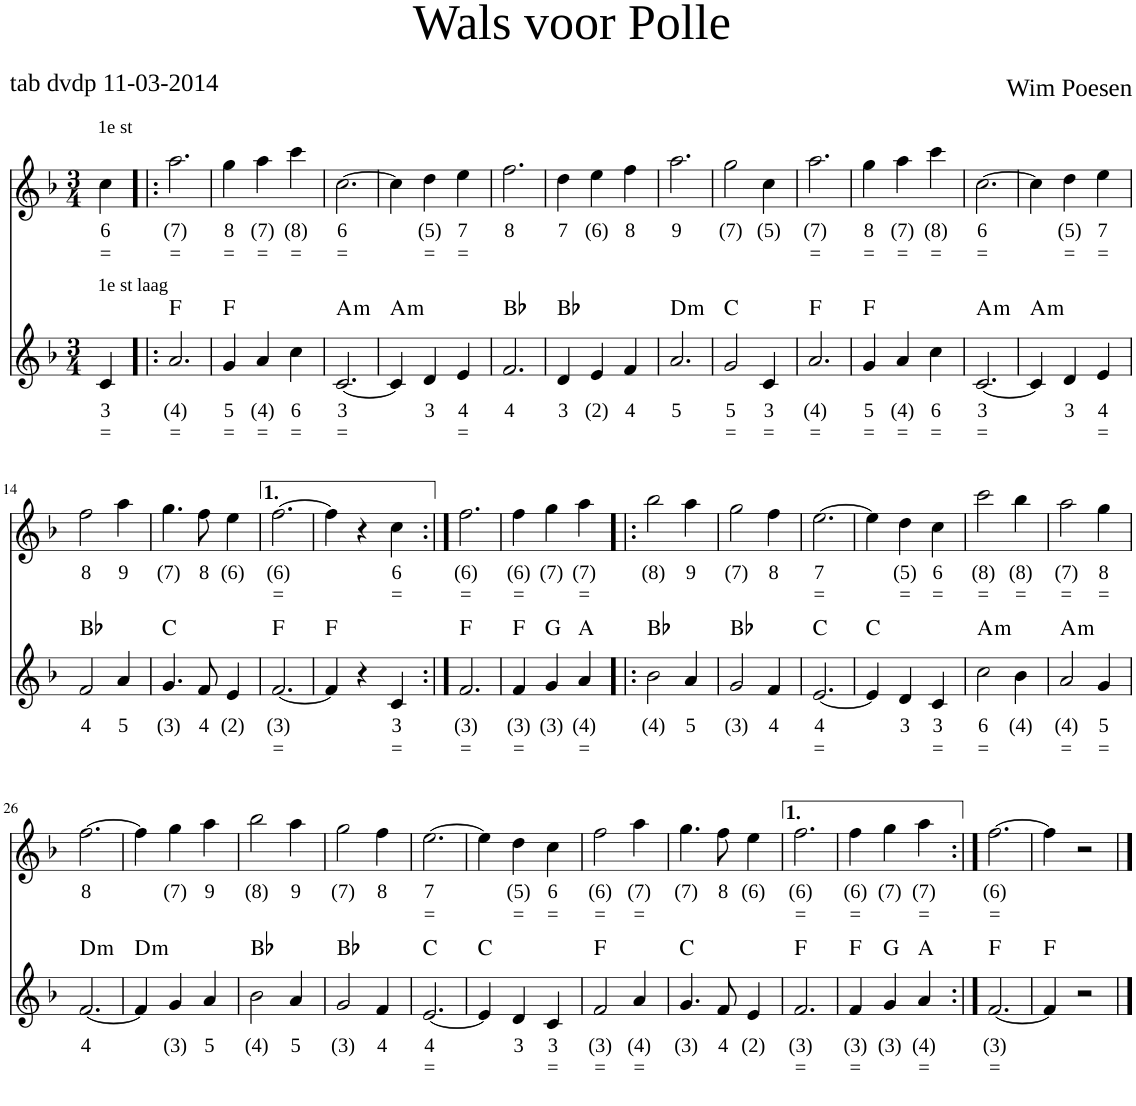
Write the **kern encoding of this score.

**kern	**text	**text	**kern	**text	**text	**kern	**text	**text	**harte	**kern	**text	**text
*part4	*part4	*part4	*part3	*part3	*part3	*part2	*part2	*part2	*part2	*part1	*part1	*part1
*staff4	*staff4	*staff4	*staff3	*staff3	*staff3	*staff2	*staff2	*staff2	*	*staff1	*staff1	*staff1
*I"Voice	*	*	*I"Voice	*	*	*I"Voice	*	*	*	*I"Voice	*	*
*stria5	*	*	*stria5	*	*	*	*	*	*	*	*	*
*clefG2	*	*	*clefG2	*	*	*clefG2	*	*	*	*clefG2	*	*
*k[b-]	*	*	*k[b-]	*	*	*k[b-]	*	*	*	*k[b-]	*	*
*M3/4	*	*	*M3/4	*	*	*M3/4	*	*	*	*M3/4	*	*
=1	=1	=1	=1	=1	=1	=1	=1	=1	=1	=1	=1	=1
!	!	!	!	!	!	!	!	!	!	!LO:TX:a:t=1e st	!	!
!	!	!	!	!	!	!LO:TX:a:t=1e st laag	!	!	!	!	!	!
!	!	!	!LO:TX:a:t=2e st	!	!	!	!	!	!	!	!	!
!LO:TX:a:t=2e st hoog	!	!	!	!	!	!	!	!	!	!	!	!
!	!	!	!	!	!	!	!LO:LY:b	!LO:LY:b	!	!	!LO:LY:b	!LO:LY:b
4cc	6	=	4c	3	=	4c/	3	=	.	4cc\	6	=
=2!|:	=2!|:	=2!|:	=2!|:	=2!|:	=2!|:	=2!|:	=2!|:	=2!|:	=2!|:	=2!|:	=2!|:	=2!|:
!	!	!	!	!	!	!	!LO:LY:b	!LO:LY:b	!	!	!LO:LY:b	!LO:LY:b
2.ff	(6)	=	2.f	(3)	=	2.a/	(4)	=	F:maj	2.aa\	(7)	=
=3	=3	=3	=3	=3	=3	=3	=3	=3	=3	=3	=3	=3
!	!	!	!	!	!	!	!LO:LY:b	!LO:LY:b	!	!	!LO:LY:b	!LO:LY:b
4ee	7	=	4e	4	=	4g/	5	=	F:maj	4gg\	8	=
!	!	!	!	!	!	!	!LO:LY:b	!LO:LY:b	!	!	!LO:LY:b	!LO:LY:b
4dd	(5)	=	4d	3	.	4a/	(4)	=	.	4aa\	(7)	=
!	!	!	!	!	!	!	!LO:LY:b	!LO:LY:b	!	!	!LO:LY:b	!LO:LY:b
4cc	6	=	4c	3	=	4cc\	6	=	.	4ccc\	(8)	=
=4	=4	=4	=4	=4	=4	=4	=4	=4	=4	=4	=4	=4
!	!	!	!	!	!	!	!LO:LY:b	!LO:LY:b	!LO:H:kt=m	!	!LO:LY:b	!LO:LY:b
[2.ee	7	=	[2.e	4	=	[2.c/	3	=	A:min	[2.cc\	6	=
=5	=5	=5	=5	=5	=5	=5	=5	=5	=5	=5	=5	=5
!	!	!	!	!	!	!	!	!	!LO:H:kt=m	!	!	!
4ee]	.	.	4e]	.	.	4c/]	.	.	A:min	4cc\]	.	.
!	!	!	!	!	!	!	!LO:LY:b	!	!	!	!LO:LY:b	!LO:LY:b
4ff	(6)	=	4f	(3)	=	4d/	3	.	.	4dd\	(5)	=
!	!	!	!	!	!	!	!LO:LY:b	!LO:LY:b	!	!	!LO:LY:b	!LO:LY:b
4ee	7	=	4e	4	=	4e/	4	=	.	4ee\	7	=
=6	=6	=6	=6	=6	=6	=6	=6	=6	=6	=6	=6	=6
!	!	!	!	!	!	!	!LO:LY:b	!	!	!	!LO:LY:b	!
2.dd	7	.	2.d	3	.	2.f/	4	.	Bb:maj	2.ff\	8	.
=7	=7	=7	=7	=7	=7	=7	=7	=7	=7	=7	=7	=7
!	!	!	!	!	!	!	!LO:LY:b	!	!	!	!LO:LY:b	!
4dd	7	.	4d	3	.	4d/	3	.	Bb:maj	4dd\	7	.
!	!	!	!	!	!	!	!LO:LY:b	!	!	!	!LO:LY:b	!
4cc	(5)	.	4c	3	=	4e/	(2)	.	.	4ee\	(6)	.
!	!	!	!	!	!	!	!LO:LY:b	!	!	!	!LO:LY:b	!
4dd	7	.	4d	3	.	4f/	4	.	.	4ff\	8	.
=8	=8	=8	=8	=8	=8	=8	=8	=8	=8	=8	=8	=8
!	!	!	!	!	!	!	!LO:LY:b	!	!LO:H:kt=m	!	!LO:LY:b	!
2.ff	8	.	2.f	4	.	2.a/	5	.	D:min	2.aa\	9	.
=9	=9	=9	=9	=9	=9	=9	=9	=9	=9	=9	=9	=9
!	!	!	!	!	!	!	!LO:LY:b	!LO:LY:b	!	!	!LO:LY:b	!
2ee	7	=	2e	4	=	2g/	5	=	C:maj	2gg\	(7)	.
!	!	!	!	!	!	!	!LO:LY:b	!LO:LY:b	!	!	!LO:LY:b	!
4cc	6	=	4c	3	=	4c/	3	=	.	4cc\	(5)	.
=10	=10	=10	=10	=10	=10	=10	=10	=10	=10	=10	=10	=10
!	!	!	!	!	!	!	!LO:LY:b	!LO:LY:b	!	!	!LO:LY:b	!LO:LY:b
2.ff	(6)	=	2.f	(3)	.	2.a/	(4)	=	F:maj	2.aa\	(7)	=
=11	=11	=11	=11	=11	=11	=11	=11	=11	=11	=11	=11	=11
!	!	!	!	!	!	!	!LO:LY:b	!LO:LY:b	!	!	!LO:LY:b	!LO:LY:b
4ee	7	=	4e	4	=	4g/	5	=	F:maj	4gg\	8	=
!	!	!	!	!	!	!	!LO:LY:b	!LO:LY:b	!	!	!LO:LY:b	!LO:LY:b
4dd	(5)	=	4d	3	.	4a/	(4)	=	.	4aa\	(7)	=
!	!	!	!	!	!	!	!LO:LY:b	!LO:LY:b	!	!	!LO:LY:b	!LO:LY:b
4cc	6	=	4c	3	=	4cc\	6	=	.	4ccc\	(8)	=
=12	=12	=12	=12	=12	=12	=12	=12	=12	=12	=12	=12	=12
!	!	!	!	!	!	!	!LO:LY:b	!LO:LY:b	!LO:H:kt=m	!	!LO:LY:b	!LO:LY:b
[2.ee	7	=	[2.e	4	=	[2.c/	3	=	A:min	[2.cc\	6	=
=13	=13	=13	=13	=13	=13	=13	=13	=13	=13	=13	=13	=13
!	!	!	!	!	!	!	!	!	!LO:H:kt=m	!	!	!
4ee]	.	.	4e]	.	.	4c/]	.	.	A:min	4cc\]	.	.
!	!	!	!	!	!	!	!LO:LY:b	!	!	!	!LO:LY:b	!LO:LY:b
4ff	(6)	=	4f	(3)	=	4d/	3	.	.	4dd\	(5)	=
!	!	!	!	!	!	!	!LO:LY:b	!LO:LY:b	!	!	!LO:LY:b	!LO:LY:b
4ee	7	=	4e	4	=	4e/	4	=	.	4ee\	7	=
!!LO:LB:g=z
=14	=14	=14	=14	=14	=14	=14	=14	=14	=14	=14	=14	=14
!	!	!	!	!	!	!	!LO:LY:b	!	!	!	!LO:LY:b	!
2.dd	7	.	2.d	3	.	2f/	4	.	Bb:maj	2ff\	8	.
!	!	!	!	!	!	!	!LO:LY:b	!	!	!	!LO:LY:b	!
.	.	.	.	.	.	4a/	5	.	.	4aa\	9	.
=15	=15	=15	=15	=15	=15	=15	=15	=15	=15	=15	=15	=15
!	!	!	!	!	!	!	!LO:LY:b	!	!	!	!LO:LY:b	!
4cc	6	=	4c	3	=	4.g/	(3)	.	C:maj	4.gg\	(7)	.
4dd	(5)	=	4d	3	.	.	.	.	.	.	.	.
!	!	!	!	!	!	!	!LO:LY:b	!	!	!	!LO:LY:b	!
.	.	.	.	.	.	8f/	4	.	.	8ff\	8	.
!	!	!	!	!	!	!	!LO:LY:b	!	!	!	!LO:LY:b	!
4ee	7	=	4e	(2)	.	4e/	(2)	.	.	4ee\	(6)	.
=16	=16	=16	=16	=16	=16	=16	=16	=16	=16	=16	=16	=16
!	!	!	!	!	!	!	!LO:LY:b	!LO:LY:b	!	!	!LO:LY:b	!LO:LY:b
[2.ff	(6)	=	[2.f	(3)	=	[2.f/	(3)	=	F:maj	[2.ff\	(6)	=
=17	=17	=17	=17	=17	=17	=17	=17	=17	=17	=17	=17	=17
4ff]	.	.	4f]	.	.	4f/]	.	.	F:maj	4ff\]	.	.
4r	.	.	4r	.	.	4r	.	.	.	4r	.	.
!	!	!	!	!	!	!	!LO:LY:b	!LO:LY:b	!	!	!LO:LY:b	!LO:LY:b
4cc	6	=	4c	3	=	4c/	3	=	.	4cc\	6	=
=18:|!	=18:|!	=18:|!	=18:|!	=18:|!	=18:|!	=18:|!	=18:|!	=18:|!	=18:|!	=18:|!	=18:|!	=18:|!
!	!	!	!	!	!	!	!LO:LY:b	!LO:LY:b	!	!	!LO:LY:b	!LO:LY:b
2.f	(3)	=	2.f	(3)	=	2.f/	(3)	=	F:maj	2.ff\	(6)	=
=19	=19	=19	=19	=19	=19	=19	=19	=19	=19	=19	=19	=19
!	!	!	!	!	!	!	!LO:LY:b	!LO:LY:b	!	!	!LO:LY:b	!LO:LY:b
4f	(3)	=	4f	(3)	=	4f/	(3)	=	F:maj	4ff\	(6)	=
!	!	!	!	!	!	!	!LO:LY:b	!	!	!	!LO:LY:b	!
4b-	(4)	=	4b-	(4)	.	4g/	(3)	.	G:maj	4gg\	(7)	.
!	!	!	!	!	!	!	!LO:LY:b	!LO:LY:b	!	!	!LO:LY:b	!LO:LY:b
4cc	6	=	4cc	6	=	4a/	(4)	=	A:maj	4aa\	(7)	=
=20!|:	=20!|:	=20!|:	=20!|:	=20!|:	=20!|:	=20!|:	=20!|:	=20!|:	=20!|:	=20!|:	=20!|:	=20!|:
!	!	!	!	!	!	!	!LO:LY:b	!	!	!	!LO:LY:b	!
2.r	.	.	2dd	7	.	2b-\	(4)	.	Bb:maj	2bb-\	(8)	.
!	!	!	!	!	!	!	!LO:LY:b	!	!	!	!LO:LY:b	!
.	.	.	4cc	(5)	.	4a/	5	.	.	4aa\	9	.
=21	=21	=21	=21	=21	=21	=21	=21	=21	=21	=21	=21	=21
!	!	!	!	!	!	!	!LO:LY:b	!	!	!	!LO:LY:b	!
2.r	.	.	2b-	(4)	.	2g/	(3)	.	Bb:maj	2gg\	(7)	.
!	!	!	!	!	!	!	!LO:LY:b	!	!	!	!LO:LY:b	!
.	.	.	4a	5	.	4f/	4	.	.	4ff\	8	.
=22	=22	=22	=22	=22	=22	=22	=22	=22	=22	=22	=22	=22
!	!	!	!	!	!	!	!LO:LY:b	!LO:LY:b	!	!	!LO:LY:b	!LO:LY:b
2.r	.	.	[2.g	(3)	.	[2.e/	4	=	C:maj	[2.ee\	7	=
=23	=23	=23	=23	=23	=23	=23	=23	=23	=23	=23	=23	=23
2.r	.	.	4g]	.	.	4e/]	.	.	C:maj	4ee\]	.	.
!	!	!	!	!	!	!	!LO:LY:b	!	!	!	!LO:LY:b	!LO:LY:b
.	.	.	4a	5	.	4d/	3	.	.	4dd\	(5)	=
!	!	!	!	!	!	!	!LO:LY:b	!LO:LY:b	!	!	!LO:LY:b	!LO:LY:b
.	.	.	4b-	(4)	.	4c/	3	=	.	4cc\	6	=
=24	=24	=24	=24	=24	=24	=24	=24	=24	=24	=24	=24	=24
!	!	!	!	!	!	!	!LO:LY:b	!LO:LY:b	!LO:H:kt=m	!	!LO:LY:b	!LO:LY:b
2.r	.	.	2.ee	7	=	2cc\	6	=	A:min	2ccc\	(8)	=
!	!	!	!	!	!	!	!LO:LY:b	!	!	!	!LO:LY:b	!LO:LY:b
.	.	.	.	.	.	4b-\	(4)	.	.	4bb-\	(8)	=
=25	=25	=25	=25	=25	=25	=25	=25	=25	=25	=25	=25	=25
!	!	!	!	!	!	!	!LO:LY:b	!LO:LY:b	!LO:H:kt=m	!	!LO:LY:b	!LO:LY:b
2.r	.	.	2cc	6	=	2a/	(4)	=	A:min	2aa\	(7)	=
!	!	!	!	!	!	!	!LO:LY:b	!LO:LY:b	!	!	!LO:LY:b	!LO:LY:b
.	.	.	4b-	(4)	.	4g/	5	=	.	4gg\	8	=
!!LO:LB:g=z
=26	=26	=26	=26	=26	=26	=26	=26	=26	=26	=26	=26	=26
!	!	!	!	!	!	!	!LO:LY:b	!	!LO:H:kt=m	!	!LO:LY:b	!
2.r	.	.	[2.a	5	.	[2.f/	4	.	D:min	[2.ff\	8	.
=27	=27	=27	=27	=27	=27	=27	=27	=27	=27	=27	=27	=27
!	!	!	!	!	!	!	!	!	!LO:H:kt=m	!	!	!
2.r	.	.	4a]	.	.	4f/]	.	.	D:min	4ff\]	.	.
!	!	!	!	!	!	!	!LO:LY:b	!	!	!	!LO:LY:b	!
.	.	.	4b-	(4)	.	4g/	(3)	.	.	4gg\	(7)	.
!	!	!	!	!	!	!	!LO:LY:b	!	!	!	!LO:LY:b	!
.	.	.	4cc	(5)	.	4a/	5	.	.	4aa\	9	.
=28	=28	=28	=28	=28	=28	=28	=28	=28	=28	=28	=28	=28
!	!	!	!	!	!	!	!LO:LY:b	!	!	!	!LO:LY:b	!
2.r	.	.	2dd	7	.	2b-\	(4)	.	Bb:maj	2bb-\	(8)	.
!	!	!	!	!	!	!	!LO:LY:b	!	!	!	!LO:LY:b	!
.	.	.	4cc	(5)	.	4a/	5	.	.	4aa\	9	.
=29	=29	=29	=29	=29	=29	=29	=29	=29	=29	=29	=29	=29
!	!	!	!	!	!	!	!LO:LY:b	!	!	!	!LO:LY:b	!
2.r	.	.	2b-	(4)	.	2g/	(3)	.	Bb:maj	2gg\	(7)	.
!	!	!	!	!	!	!	!LO:LY:b	!	!	!	!LO:LY:b	!
.	.	.	4a	5	.	4f/	4	.	.	4ff\	8	.
=30	=30	=30	=30	=30	=30	=30	=30	=30	=30	=30	=30	=30
!	!	!	!	!	!	!	!LO:LY:b	!LO:LY:b	!	!	!LO:LY:b	!LO:LY:b
2.r	.	.	[2.g	(3)	.	[2.e/	4	=	C:maj	[2.ee\	7	=
=31	=31	=31	=31	=31	=31	=31	=31	=31	=31	=31	=31	=31
2.r	.	.	4g]	.	.	4e/]	.	.	C:maj	4ee\]	.	.
!	!	!	!	!	!	!	!LO:LY:b	!	!	!	!LO:LY:b	!LO:LY:b
.	.	.	4a	5	.	4d/	3	.	.	4dd\	(5)	=
!	!	!	!	!	!	!	!LO:LY:b	!LO:LY:b	!	!	!LO:LY:b	!LO:LY:b
.	.	.	4b-	(4)	.	4c/	3	=	.	4cc\	6	=
=32	=32	=32	=32	=32	=32	=32	=32	=32	=32	=32	=32	=32
!	!	!	!	!	!	!	!LO:LY:b	!LO:LY:b	!	!	!LO:LY:b	!LO:LY:b
2.r	.	.	2.a	(4)	=	2f/	(3)	=	F:maj	2ff\	(6)	=
!	!	!	!	!	!	!	!LO:LY:b	!LO:LY:b	!	!	!LO:LY:b	!LO:LY:b
.	.	.	.	.	.	4a/	(4)	=	.	4aa\	(7)	=
=33	=33	=33	=33	=33	=33	=33	=33	=33	=33	=33	=33	=33
!	!	!	!	!	!	!	!LO:LY:b	!	!	!	!LO:LY:b	!
2.r	.	.	4.b-	(4)	.	4.g/	(3)	.	C:maj	4.gg\	(7)	.
!	!	!	!	!	!	!	!LO:LY:b	!	!	!	!LO:LY:b	!
.	.	.	8a	5	.	8f/	4	.	.	8ff\	8	.
!	!	!	!	!	!	!	!LO:LY:b	!	!	!	!LO:LY:b	!
.	.	.	4b-	(4)	.	4e/	(2)	.	.	4ee\	(6)	.
=34	=34	=34	=34	=34	=34	=34	=34	=34	=34	=34	=34	=34
!	!	!	!	!	!	!	!LO:LY:b	!LO:LY:b	!	!	!LO:LY:b	!LO:LY:b
2.r	.	.	2.a	(4)	=	2.f/	(3)	=	F:maj	2.ff\	(6)	=
=35	=35	=35	=35	=35	=35	=35	=35	=35	=35	=35	=35	=35
!	!	!	!	!	!	!	!LO:LY:b	!LO:LY:b	!	!	!LO:LY:b	!LO:LY:b
2.r	.	.	4f	(3)	=	4f/	(3)	=	F:maj	4ff\	(6)	=
!	!	!	!	!	!	!	!LO:LY:b	!	!	!	!LO:LY:b	!
.	.	.	4b-	(4)	.	4g/	(3)	.	G:maj	4gg\	(7)	.
!	!	!	!	!	!	!	!LO:LY:b	!LO:LY:b	!	!	!LO:LY:b	!LO:LY:b
.	.	.	4cc	6	=	4a/	(4)	=	A:maj	4aa\	(7)	=
=36:|!	=36:|!	=36:|!	=36:|!	=36:|!	=36:|!	=36:|!	=36:|!	=36:|!	=36:|!	=36:|!	=36:|!	=36:|!
!	!	!	!	!	!	!	!LO:LY:b	!LO:LY:b	!	!	!LO:LY:b	!LO:LY:b
2.r	.	.	[2.a	(4)	=	[2.f/	(3)	=	F:maj	[2.ff\	(6)	=
=37	=37	=37	=37	=37	=37	=37	=37	=37	=37	=37	=37	=37
2.r	.	.	4a]	.	.	4f/]	.	.	F:maj	4ff\]	.	.
.	.	.	2r	.	.	2r	.	.	.	2r	.	.
==	==	==	==	==	==	==	==	==	==	==	==	==
*-	*-	*-	*-	*-	*-	*-	*-	*-	*-	*-	*-	*-
